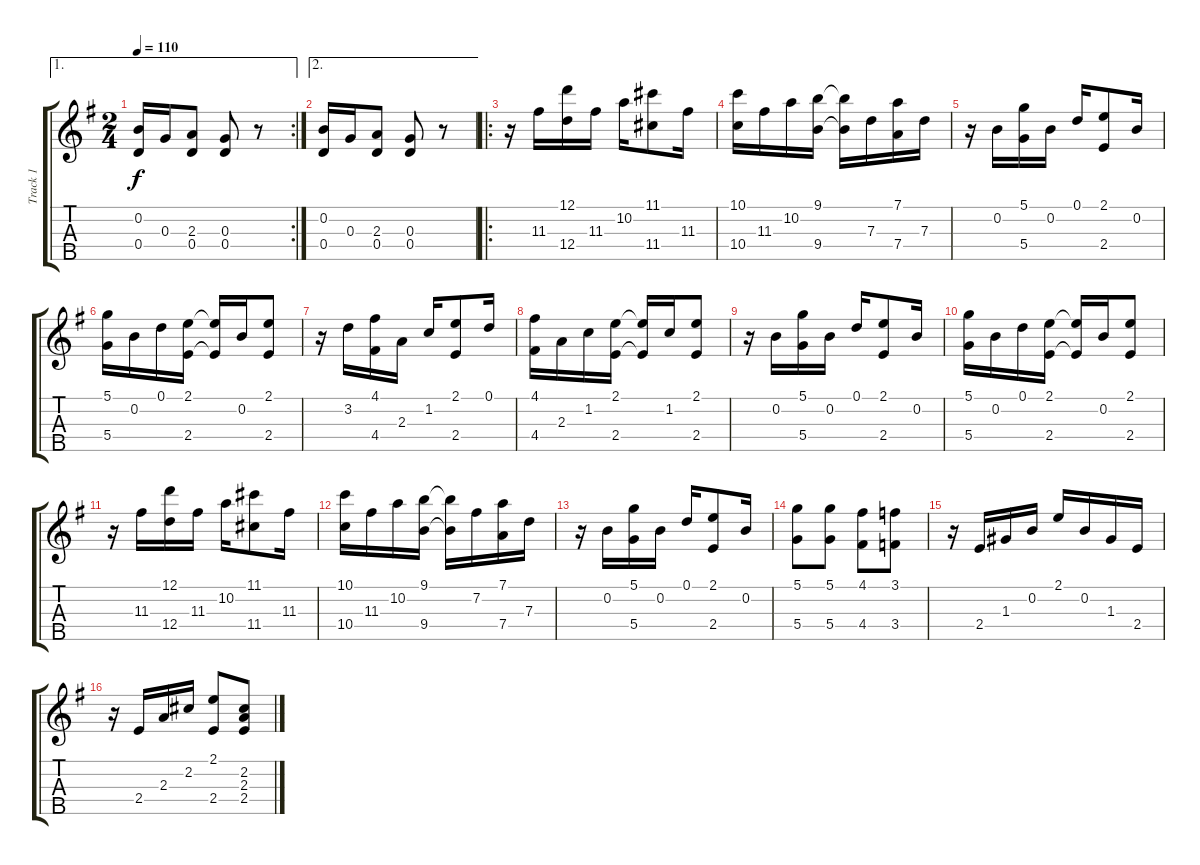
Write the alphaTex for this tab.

\track ("Track 1" "Track 1") {instrument banjo}
\staff {score tabs}
\tuning (D4 B3 G3 D3 G4) {hide}
\displaytranspose 12
\ae 1
\rc 2
\ts (2 4)
\tempo 110
\clef g2
\ks g
(0.2 0.4).16{dy f} 0.3.16 (2.3 0.4).8 (0.3 0.4).8 r.8 |
\ae 2
(0.2 0.4).16 0.3.16 (2.3 0.4).8 (0.3 0.4).8 r.8 |
\ro
r.16 11.3.16 (12.1 12.4).16 11.3.16 10.2.16 (11.1 11.4).8 11.3.16 |
(10.1 10.4).16 11.3.16 10.2.16 (9.1 9.4).16 (9.1{t} 9.4{t}).16 7.3.16 (7.1 7.4).16 7.3.16 |
r.16 0.2.16 (5.1 5.4).16 0.2.16 0.1.16 (2.1 2.4).8 0.2.16 |
(5.1 5.4).16 0.2.16 0.1.16 (2.1 2.4).16 (2.1{t} 2.4{t}).16 0.2.16 (2.1 2.4).8 |
r.16 3.2.16 (4.1 4.4).16 2.3.16 1.2.16 (2.1 2.4).8 0.1.16 |
(4.1 4.4).16 2.3.16 1.2.16 (2.1 2.4).16 (2.1{t} 2.4{t}).16 1.2.16 (2.1 2.4).8 |
r.16 0.2.16 (5.1 5.4).16 0.2.16 0.1.16 (2.1 2.4).8 0.2.16 |
(5.1 5.4).16 0.2.16 0.1.16 (2.1 2.4).16 (2.1{t} 2.4{t}).16 0.2.16 (2.1 2.4).8 |
r.16 11.3.16 (12.1 12.4).16 11.3.16 10.2.16 (11.1 11.4).8 11.3.16 |
(10.1 10.4).16 11.3.16 10.2.16 (9.1 9.4).16 (9.1{t} 9.4{t}).16 7.2.16 (7.1 7.4).16 7.3.16 |
r.16 0.2.16 (5.1 5.4).16 0.2.16 0.1.16 (2.1 2.4).8 0.2.16 |
(5.1 5.4).8 (5.1 5.4).8 (4.1 4.4).8 (3.1 3.4).8 |
r.16 2.4.16 1.3.16 0.2.16 2.1.16 0.2.16 1.3.16 2.4.16 |
r.16 2.4.16 2.3.16 2.2.16 (2.1 2.4).8 (2.2 2.3 2.4).8
